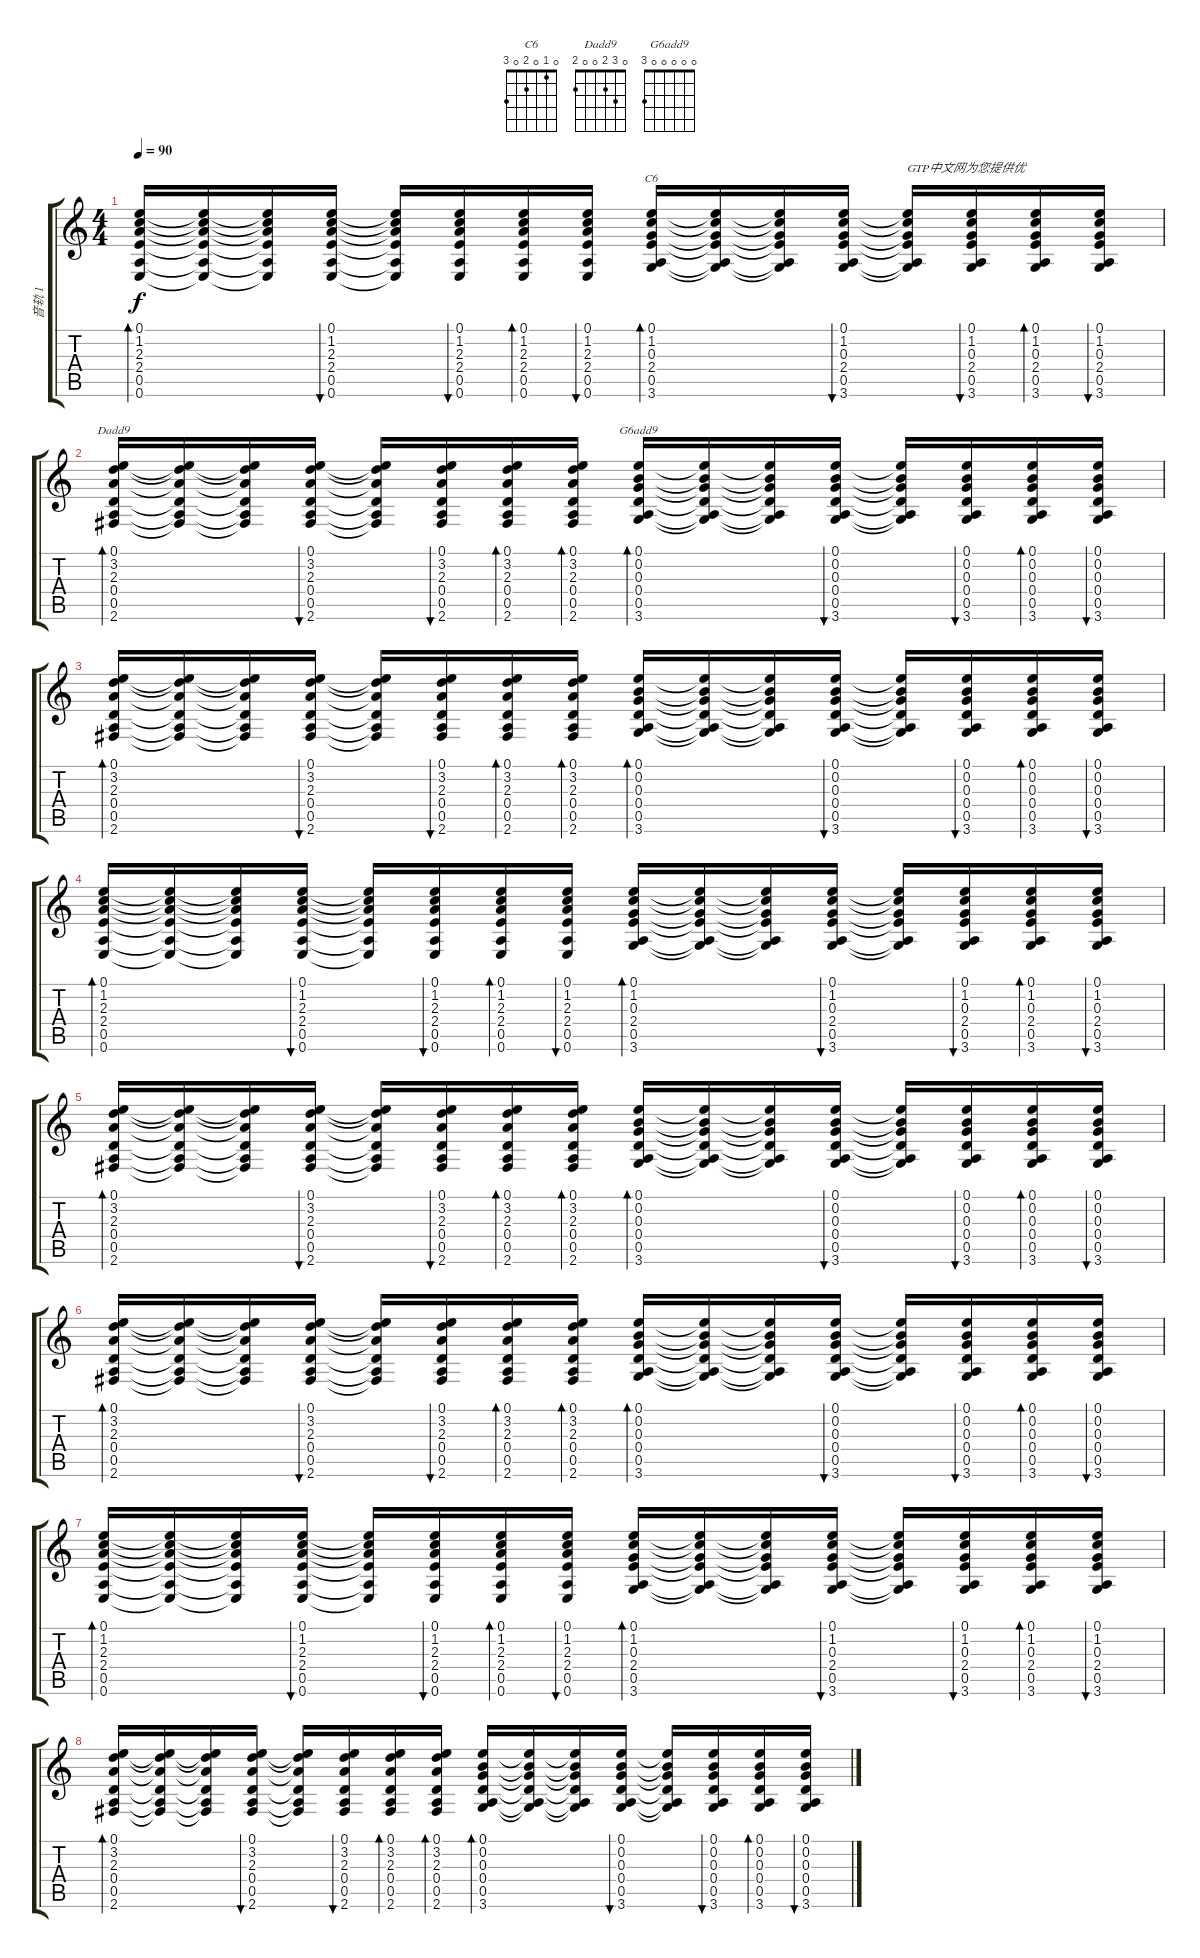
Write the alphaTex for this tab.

\track ("音轨 1" "音轨 1") {instrument acousticguitarsteel}
\staff {score tabs}
\tuning (E4 B3 G3 D3 A2 E2) {hide}
\chord ("C6" 0 1 0 2 0 3)
\chord ("Dadd9" 0 3 2 0 0 2)
\chord ("G6add9" 0 0 0 0 0 3)
\ts (4 4)
\tempo 90
\clef g2
\ks c
(0.1 1.2 2.3 2.4 0.5 0.6).16{bd 30 dy f} (0.1{t} 1.2{t} 2.3{t} 2.4{t} 0.5{t} 0.6{t}).16 (0.1{t} 1.2{t} 2.3{t} 2.4{t} 0.5{t} 0.6{t}).16 (0.1 1.2 2.3 2.4 0.5 0.6).16{bu 30} (0.1{t} 1.2{t} 2.3{t} 2.4{t} 0.5{t} 0.6{t}).16 (0.1 1.2 2.3 2.4 0.5 0.6).16{bu 30} (0.1 1.2 2.3 2.4 0.5 0.6).16{bd 30} (0.1 1.2 2.3 2.4 0.5 0.6).16{bu 30} (0.1 1.2 0.3 2.4 0.5 3.6).16{bd 30 ch "C6"} (0.1{t} 1.2{t} 0.3{t} 2.4{t} 0.5{t} 3.6{t}).16 (0.1{t} 1.2{t} 0.3{t} 2.4{t} 0.5{t} 3.6{t}).16 (0.1 1.2 0.3 2.4 0.5 3.6).16{bu 30} (0.1{t} 1.2{t} 0.3{t} 2.4{t} 0.5{t} 3.6{t}).16{txt "GTP中文网为您提供优"} (0.1 1.2 0.3 2.4 0.5 3.6).16{bu 30} (0.1 1.2 0.3 2.4 0.5 3.6).16{bd 30} (0.1 1.2 0.3 2.4 0.5 3.6).16{bu 30} |
(0.1 3.2 2.3 0.4 0.5 2.6).16{bd 30 ch "Dadd9"} (0.1{t} 3.2{t} 2.3{t} 0.4{t} 0.5{t} 2.6{t}).16 (0.1{t} 3.2{t} 2.3{t} 0.4{t} 0.5{t} 2.6{t}).16 (0.1 3.2 2.3 0.4 0.5 2.6).16{bu 30} (0.1{t} 3.2{t} 2.3{t} 0.4{t} 0.5{t} 2.6{t}).16 (0.1 3.2 2.3 0.4 0.5 2.6).16{bu 30} (0.1 3.2 2.3 0.4 0.5 2.6).16{bd 30} (0.1 3.2 2.3 0.4 0.5 2.6).16{bd 30} (0.1 0.2 0.3 0.4 0.5 3.6).16{bd 30 ch "G6add9"} (0.1{t} 0.2{t} 0.3{t} 0.4{t} 0.5{t} 3.6{t}).16 (0.1{t} 0.2{t} 0.3{t} 0.4{t} 0.5{t} 3.6{t}).16 (0.1 0.2 0.3 0.4 0.5 3.6).16{bu 30} (0.1{t} 0.2{t} 0.3{t} 0.4{t} 0.5{t} 3.6{t}).16 (0.1 0.2 0.3 0.4 0.5 3.6).16{bu 30} (0.1 0.2 0.3 0.4 0.5 3.6).16{bd 30} (0.1 0.2 0.3 0.4 0.5 3.6).16{bu 30} |
(0.1 3.2 2.3 0.4 0.5 2.6).16{bd 30} (0.1{t} 3.2{t} 2.3{t} 0.4{t} 0.5{t} 2.6{t}).16 (0.1{t} 3.2{t} 2.3{t} 0.4{t} 0.5{t} 2.6{t}).16 (0.1 3.2 2.3 0.4 0.5 2.6).16{bu 30} (0.1{t} 3.2{t} 2.3{t} 0.4{t} 0.5{t} 2.6{t}).16 (0.1 3.2 2.3 0.4 0.5 2.6).16{bu 30} (0.1 3.2 2.3 0.4 0.5 2.6).16{bd 30} (0.1 3.2 2.3 0.4 0.5 2.6).16{bd 30} (0.1 0.2 0.3 0.4 0.5 3.6).16{bd 30} (0.1{t} 0.2{t} 0.3{t} 0.4{t} 0.5{t} 3.6{t}).16 (0.1{t} 0.2{t} 0.3{t} 0.4{t} 0.5{t} 3.6{t}).16 (0.1 0.2 0.3 0.4 0.5 3.6).16{bu 30} (0.1{t} 0.2{t} 0.3{t} 0.4{t} 0.5{t} 3.6{t}).16 (0.1 0.2 0.3 0.4 0.5 3.6).16{bu 30} (0.1 0.2 0.3 0.4 0.5 3.6).16{bd 30} (0.1 0.2 0.3 0.4 0.5 3.6).16{bu 30} |
(0.1 1.2 2.3 2.4 0.5 0.6).16{bd 30} (0.1{t} 1.2{t} 2.3{t} 2.4{t} 0.5{t} 0.6{t}).16 (0.1{t} 1.2{t} 2.3{t} 2.4{t} 0.5{t} 0.6{t}).16 (0.1 1.2 2.3 2.4 0.5 0.6).16{bu 30} (0.1{t} 1.2{t} 2.3{t} 2.4{t} 0.5{t} 0.6{t}).16 (0.1 1.2 2.3 2.4 0.5 0.6).16{bu 30} (0.1 1.2 2.3 2.4 0.5 0.6).16{bd 30} (0.1 1.2 2.3 2.4 0.5 0.6).16{bu 30} (0.1 1.2 0.3 2.4 0.5 3.6).16{bd 30} (0.1{t} 1.2{t} 0.3{t} 2.4{t} 0.5{t} 3.6{t}).16 (0.1{t} 1.2{t} 0.3{t} 2.4{t} 0.5{t} 3.6{t}).16 (0.1 1.2 0.3 2.4 0.5 3.6).16{bu 30} (0.1{t} 1.2{t} 0.3{t} 2.4{t} 0.5{t} 3.6{t}).16 (0.1 1.2 0.3 2.4 0.5 3.6).16{bu 30} (0.1 1.2 0.3 2.4 0.5 3.6).16{bd 30} (0.1 1.2 0.3 2.4 0.5 3.6).16{bu 30} |
(0.1 3.2 2.3 0.4 0.5 2.6).16{bd 30} (0.1{t} 3.2{t} 2.3{t} 0.4{t} 0.5{t} 2.6{t}).16 (0.1{t} 3.2{t} 2.3{t} 0.4{t} 0.5{t} 2.6{t}).16 (0.1 3.2 2.3 0.4 0.5 2.6).16{bu 30} (0.1{t} 3.2{t} 2.3{t} 0.4{t} 0.5{t} 2.6{t}).16 (0.1 3.2 2.3 0.4 0.5 2.6).16{bu 30} (0.1 3.2 2.3 0.4 0.5 2.6).16{bd 30} (0.1 3.2 2.3 0.4 0.5 2.6).16{bd 30} (0.1 0.2 0.3 0.4 0.5 3.6).16{bd 30} (0.1{t} 0.2{t} 0.3{t} 0.4{t} 0.5{t} 3.6{t}).16 (0.1{t} 0.2{t} 0.3{t} 0.4{t} 0.5{t} 3.6{t}).16 (0.1 0.2 0.3 0.4 0.5 3.6).16{bu 30} (0.1{t} 0.2{t} 0.3{t} 0.4{t} 0.5{t} 3.6{t}).16 (0.1 0.2 0.3 0.4 0.5 3.6).16{bu 30} (0.1 0.2 0.3 0.4 0.5 3.6).16{bd 30} (0.1 0.2 0.3 0.4 0.5 3.6).16{bu 30} |
(0.1 3.2 2.3 0.4 0.5 2.6).16{bd 30} (0.1{t} 3.2{t} 2.3{t} 0.4{t} 0.5{t} 2.6{t}).16 (0.1{t} 3.2{t} 2.3{t} 0.4{t} 0.5{t} 2.6{t}).16 (0.1 3.2 2.3 0.4 0.5 2.6).16{bu 30} (0.1{t} 3.2{t} 2.3{t} 0.4{t} 0.5{t} 2.6{t}).16 (0.1 3.2 2.3 0.4 0.5 2.6).16{bu 30} (0.1 3.2 2.3 0.4 0.5 2.6).16{bd 30} (0.1 3.2 2.3 0.4 0.5 2.6).16{bd 30} (0.1 0.2 0.3 0.4 0.5 3.6).16{bd 30} (0.1{t} 0.2{t} 0.3{t} 0.4{t} 0.5{t} 3.6{t}).16 (0.1{t} 0.2{t} 0.3{t} 0.4{t} 0.5{t} 3.6{t}).16 (0.1 0.2 0.3 0.4 0.5 3.6).16{bu 30} (0.1{t} 0.2{t} 0.3{t} 0.4{t} 0.5{t} 3.6{t}).16 (0.1 0.2 0.3 0.4 0.5 3.6).16{bu 30} (0.1 0.2 0.3 0.4 0.5 3.6).16{bd 30} (0.1 0.2 0.3 0.4 0.5 3.6).16{bu 30} |
(0.1 1.2 2.3 2.4 0.5 0.6).16{bd 30} (0.1{t} 1.2{t} 2.3{t} 2.4{t} 0.5{t} 0.6{t}).16 (0.1{t} 1.2{t} 2.3{t} 2.4{t} 0.5{t} 0.6{t}).16 (0.1 1.2 2.3 2.4 0.5 0.6).16{bu 30} (0.1{t} 1.2{t} 2.3{t} 2.4{t} 0.5{t} 0.6{t}).16 (0.1 1.2 2.3 2.4 0.5 0.6).16{bu 30} (0.1 1.2 2.3 2.4 0.5 0.6).16{bd 30} (0.1 1.2 2.3 2.4 0.5 0.6).16{bu 30} (0.1 1.2 0.3 2.4 0.5 3.6).16{bd 30} (0.1{t} 1.2{t} 0.3{t} 2.4{t} 0.5{t} 3.6{t}).16 (0.1{t} 1.2{t} 0.3{t} 2.4{t} 0.5{t} 3.6{t}).16 (0.1 1.2 0.3 2.4 0.5 3.6).16{bu 30} (0.1{t} 1.2{t} 0.3{t} 2.4{t} 0.5{t} 3.6{t}).16 (0.1 1.2 0.3 2.4 0.5 3.6).16{bu 30} (0.1 1.2 0.3 2.4 0.5 3.6).16{bd 30} (0.1 1.2 0.3 2.4 0.5 3.6).16{bu 30} |
(0.1 3.2 2.3 0.4 0.5 2.6).16{bd 30} (0.1{t} 3.2{t} 2.3{t} 0.4{t} 0.5{t} 2.6{t}).16 (0.1{t} 3.2{t} 2.3{t} 0.4{t} 0.5{t} 2.6{t}).16 (0.1 3.2 2.3 0.4 0.5 2.6).16{bu 30} (0.1{t} 3.2{t} 2.3{t} 0.4{t} 0.5{t} 2.6{t}).16 (0.1 3.2 2.3 0.4 0.5 2.6).16{bu 30} (0.1 3.2 2.3 0.4 0.5 2.6).16{bd 30} (0.1 3.2 2.3 0.4 0.5 2.6).16{bd 30} (0.1 0.2 0.3 0.4 0.5 3.6).16{bd 30} (0.1{t} 0.2{t} 0.3{t} 0.4{t} 0.5{t} 3.6{t}).16 (0.1{t} 0.2{t} 0.3{t} 0.4{t} 0.5{t} 3.6{t}).16 (0.1 0.2 0.3 0.4 0.5 3.6).16{bu 30} (0.1{t} 0.2{t} 0.3{t} 0.4{t} 0.5{t} 3.6{t}).16 (0.1 0.2 0.3 0.4 0.5 3.6).16{bu 30} (0.1 0.2 0.3 0.4 0.5 3.6).16{bd 30} (0.1 0.2 0.3 0.4 0.5 3.6).16{bu 30}
